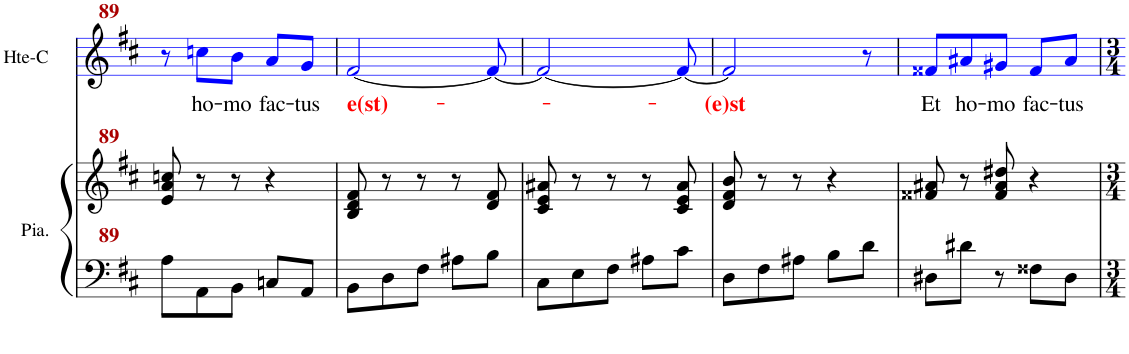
**kern	**kern	**kern	**text
*part2	*part2	*part1	*part1
*staff3	*staff2	*staff1	*staff1
*I"Piano	*	*I"Haute-Contre	*
*I'Pno.	*	*I'Hte-C	*
!!LO:PB:g=z
*clefF4	*clefG2	*clefG2	*
*k[f#c#]	*k[f#c#]	*k[f#c#]	*
*M5/8	*M5/8	*M5/8	*
=89	=89	=89	=89
8A\L	8e/ 8a/ 8ccn/	8r	.
!	!	!	!LO:LY:b
8AA\	8r	8ccni\L	ho-
!	!	!	!LO:LY:b
8BB\J	8r	8bi\J	-mo
!	!	!	!LO:LY:b
8Cn/L	4r	8ai/L	fac-
!	!	!	!LO:LY:b
8AA/J	.	8gi/J	-tus
=90	=90	=90	=90
!	!	!	!LO:LY:b:color=#FF0000
8BB\L	8B/ 8d/ 8f#/	[2f#i/	e(st)-
8D\	8r	.	.
8F#\J	8r	.	.
8A#X\L	8r	.	.
8B\J	8d/ 8f#/	8f#i/_	.
=91	=91	=91	=91
8C#\L	8c#/ 8e/ 8a#X/	2f#i/_	.
8E\	8r	.	.
8F#\J	8r	.	.
8A#X\L	8r	.	.
8c#\J	8c#/ 8e/ 8a#/	8f#i/_	.
=92	=92	=92	=92
!	!	!	!LO:LY:b:color=#FF0000
8D\L	8d/ 8f#/ 8b/	2f#i/]	-(e)st
8F#\	8r	.	.
8A#X\J	8r	.	.
8B\L	4r	.	.
8d\J	.	8r	.
=93	=93	=93	=93
!	!	!	!LO:LY:b
8D#X\L	8f##X/ 8a#X/	8f##Xi/L	Et
!	!	!	!LO:LY:b
8d#X\J	8r	8a#Xi/	ho-
!	!	!	!LO:LY:b
8r	8f##/ 8a#/ 8dd#X/	8g#Xi/J	-mo
!	!	!	!LO:LY:b
8F##X\L	4r	8f##i/L	fac-
!	!	!	!LO:LY:b
8D#\J	.	8a#i/J	-tus
=	=	=	=
*-	*-	*-	*-
